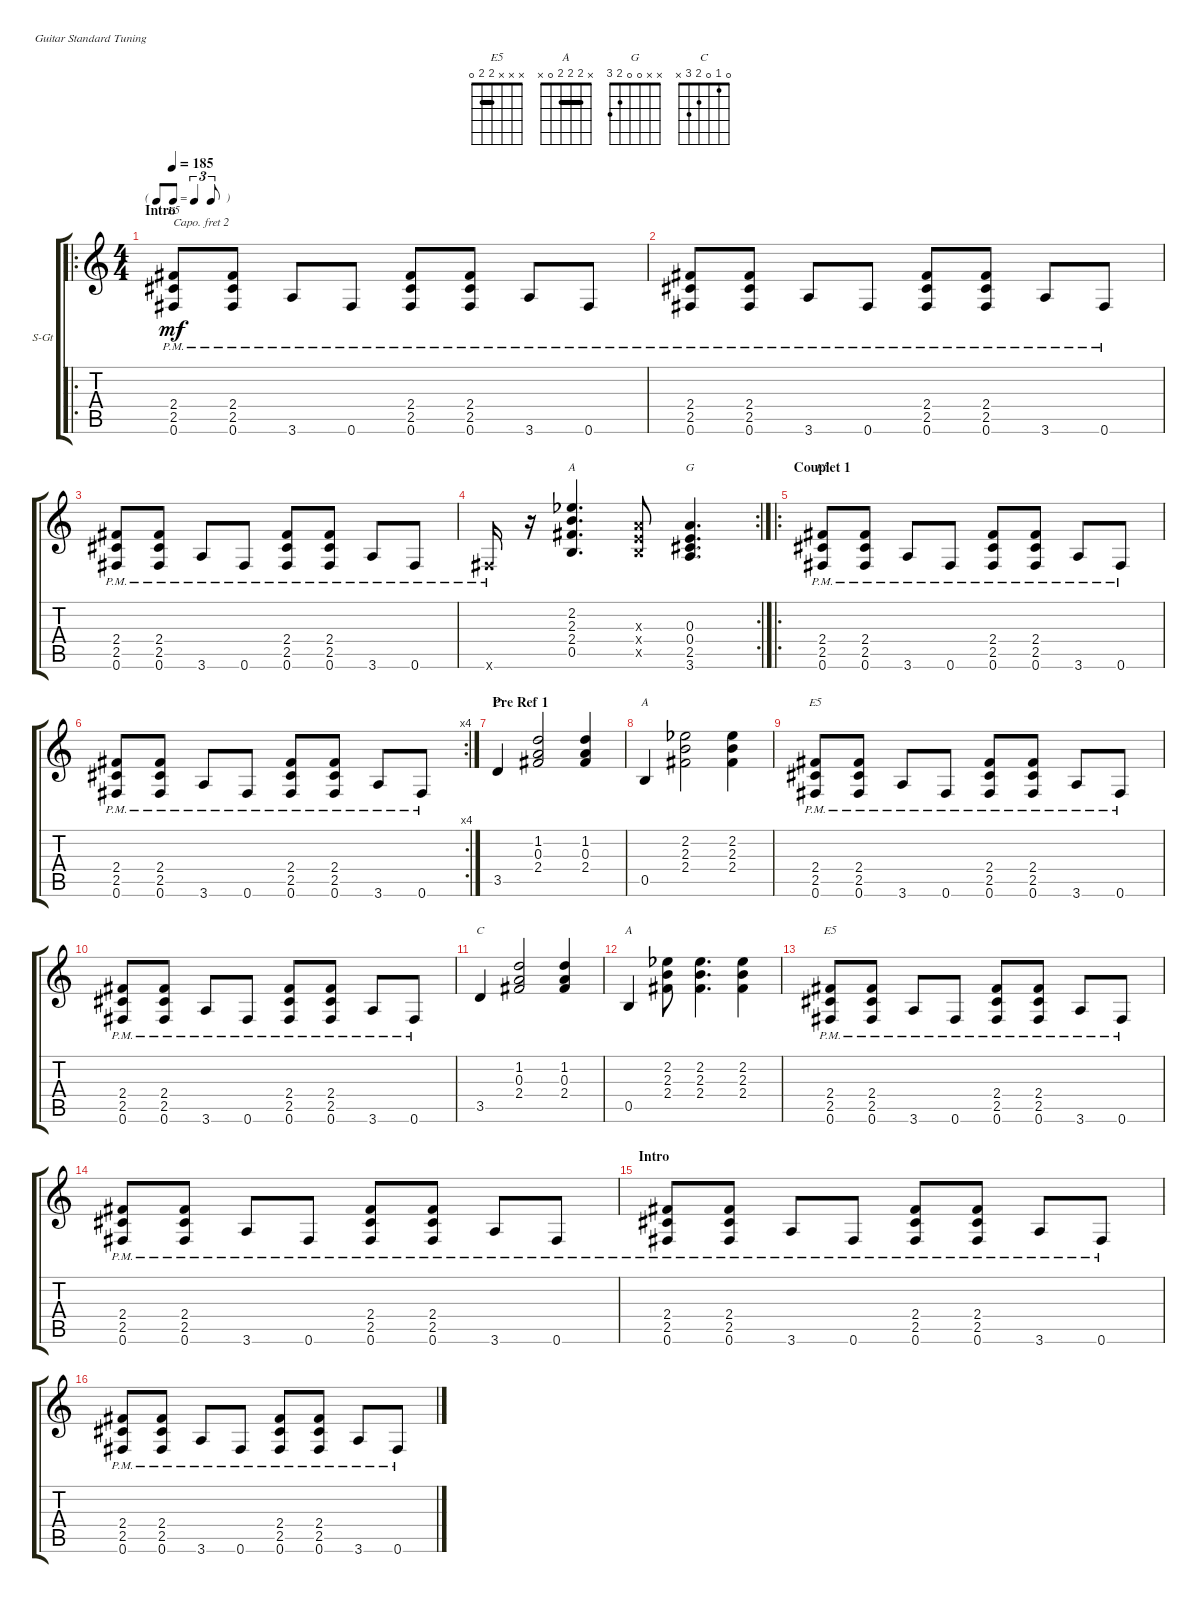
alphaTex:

\defaultSystemsLayout 4
\bracketExtendMode groupsimilarinstruments
\firstSystemTrackNameOrientation horizontal
\otherSystemsTrackNameOrientation horizontal
\track ("Richmond Dorchester dans Ampeg Jet" "S-Gt") {instrument acousticguitarsteel}
\staff {score tabs}
\capo 2
\tuning (E4 B3 G3 D3 A2 E2)
\chord ("E5" x x x 2 2 0) {barre 2}
\chord ("A" x 2 2 2 0 x) {barre (2 2)}
\chord ("G" x x 0 0 2 3)
\chord ("C" 0 1 0 2 3 x)
\ro
\ts (4 4)
\tf triplet8th
\section ("" "Intro")
\tempo 185
\clef g2
\ks c
(0.6{pm} 2.5{pm} 2.4{pm}).8{ch "E5" dy mf instrument acousticguitarsteel} (0.6{pm} 2.4{pm} 2.5{pm}).8 3.6{pm}.8 0.6{pm}.8 (0.6{pm} 2.5{pm} 2.4{pm}).8 (0.6{pm} 2.5{pm} 2.4{pm}).8 3.6{pm}.8 0.6{pm}.8 |
(0.6{pm} 2.5{pm} 2.4{pm}).8 (0.6{pm} 2.5{pm} 2.4{pm}).8 3.6{pm}.8 0.6{pm}.8 (0.6{pm} 2.5{pm} 2.4{pm}).8 (0.6{pm} 2.5{pm} 2.4{pm}).8 3.6{pm}.8 0.6{pm}.8 |
(0.6{pm} 2.5{pm} 2.4{pm}).8 (0.6{pm} 2.4{pm} 2.5{pm}).8 3.6{pm}.8 0.6{pm}.8 (0.6{pm} 2.5{pm} 2.4{pm}).8 (0.6{pm} 2.5{pm} 2.4{pm}).8 3.6{pm}.8 0.6{pm}.8 |
\rc 2
0.6{pm x}.16 r.16 (0.5 2.4 2.3 2.2{acc b}).4{d ch "A"} (0.3{x} 0.4{x} 0.5{x}).8 (3.6 2.5 0.4 0.3).4{d ch "G"} |
\ro
\section ("" "Couplet 1")
(0.6{pm} 2.5{pm} 2.4{pm}).8{ch "E5"} (0.6{pm} 2.4{pm} 2.5{pm}).8 3.6{pm}.8 0.6{pm}.8 (0.6{pm} 2.5{pm} 2.4{pm}).8 (0.6{pm} 2.5{pm} 2.4{pm}).8 3.6{pm}.8 0.6{pm}.8 |
\rc 4
(0.6{pm} 2.5{pm} 2.4{pm}).8 (0.6{pm} 2.5{pm} 2.4{pm}).8 3.6{pm}.8 0.6{pm}.8 (0.6{pm} 2.5{pm} 2.4{pm}).8 (0.6{pm} 2.5{pm} 2.4{pm}).8 3.6{pm}.8 0.6{pm}.8 |
\section ("" "Pre Ref 1")
3.5.4{ch "C"} (2.4 0.3 1.2).2 (2.4 0.3 1.2).4 |
0.5.4{ch "A"} (2.4 2.3 2.2{acc b}).2 (2.4 2.3 2.2{acc b}).4 |
(0.6{pm} 2.5{pm} 2.4{pm}).8{ch "E5"} (0.6{pm} 2.4{pm} 2.5{pm}).8 3.6{pm}.8 0.6{pm}.8 (0.6{pm} 2.5{pm} 2.4{pm}).8 (0.6{pm} 2.5{pm} 2.4{pm}).8 3.6{pm}.8 0.6{pm}.8 |
(0.6{pm} 2.5{pm} 2.4{pm}).8 (0.6{pm} 2.5{pm} 2.4{pm}).8 3.6{pm}.8 0.6{pm}.8 (0.6{pm} 2.5{pm} 2.4{pm}).8 (0.6{pm} 2.5{pm} 2.4{pm}).8 3.6{pm}.8 0.6{pm}.8 |
3.5.4{ch "C"} (2.4 0.3 1.2).2 (2.4 0.3 1.2).4 |
0.5.4{ch "A"} (2.4 2.3 2.2{acc b}).8 (2.2{acc b} 2.3 2.4).4{d} (2.2{acc b} 2.3 2.4).4 |
(0.6{pm} 2.5{pm} 2.4{pm}).8{ch "E5"} (0.6{pm} 2.4{pm} 2.5{pm}).8 3.6{pm}.8 0.6{pm}.8 (0.6{pm} 2.5{pm} 2.4{pm}).8 (0.6{pm} 2.5{pm} 2.4{pm}).8 3.6{pm}.8 0.6{pm}.8 |
(0.6{pm} 2.5{pm} 2.4{pm}).8 (0.6{pm} 2.5{pm} 2.4{pm}).8 3.6{pm}.8 0.6{pm}.8 (0.6{pm} 2.5{pm} 2.4{pm}).8 (0.6{pm} 2.5{pm} 2.4{pm}).8 3.6{pm}.8 0.6{pm}.8 |
\section ("" "Intro")
(0.6{pm} 2.5{pm} 2.4{pm}).8 (0.6{pm} 2.4{pm} 2.5{pm}).8 3.6{pm}.8 0.6{pm}.8 (0.6{pm} 2.5{pm} 2.4{pm}).8 (0.6{pm} 2.5{pm} 2.4{pm}).8 3.6{pm}.8 0.6{pm}.8 |
(0.6{pm} 2.5{pm} 2.4{pm}).8 (0.6{pm} 2.5{pm} 2.4{pm}).8 3.6{pm}.8 0.6{pm}.8 (0.6{pm} 2.5{pm} 2.4{pm}).8 (0.6{pm} 2.5{pm} 2.4{pm}).8 3.6{pm}.8 0.6{pm}.8
